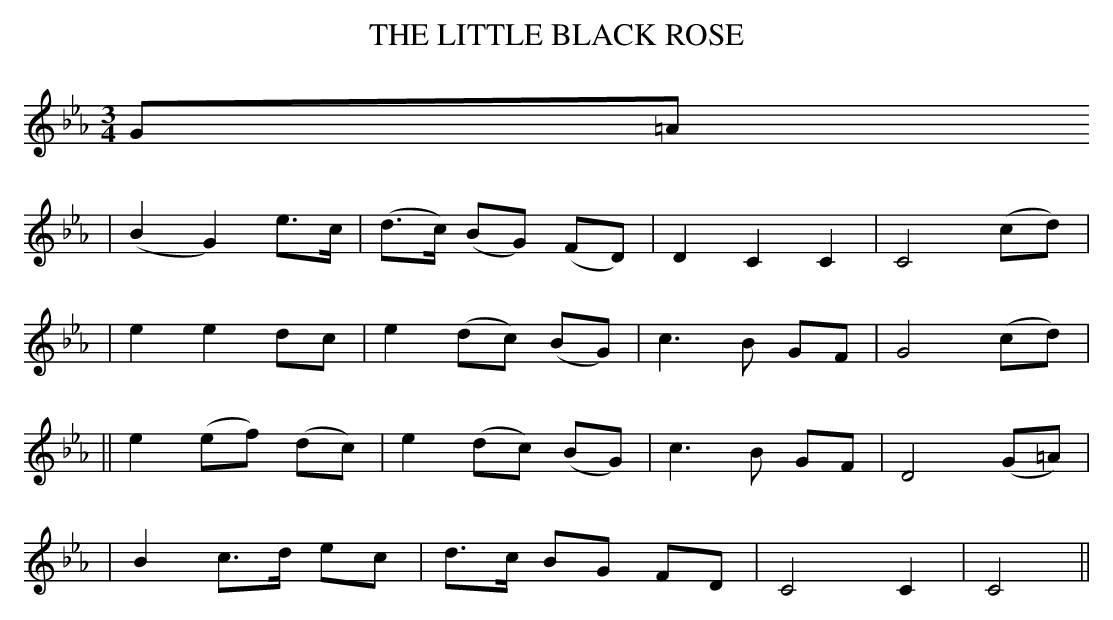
X:1
T: THE LITTLE BLACK ROSE
M: 3/4
L: 1/8
K: Cm
G=A
| (B2 G2) e>c | (d>c) (BG) (FD) | D2 C2 C2 | C4 (cd) |
| e2 e2 dc | e2 (dc) (BG) | c3 B GF | G4 (cd) |
|| e2 (ef) (dc) | e2 (dc) (BG) | c3 B GF | D4 (G=A) |
| B2 c>d ec | d>c BG FD | C4 C2 | C4 ||
